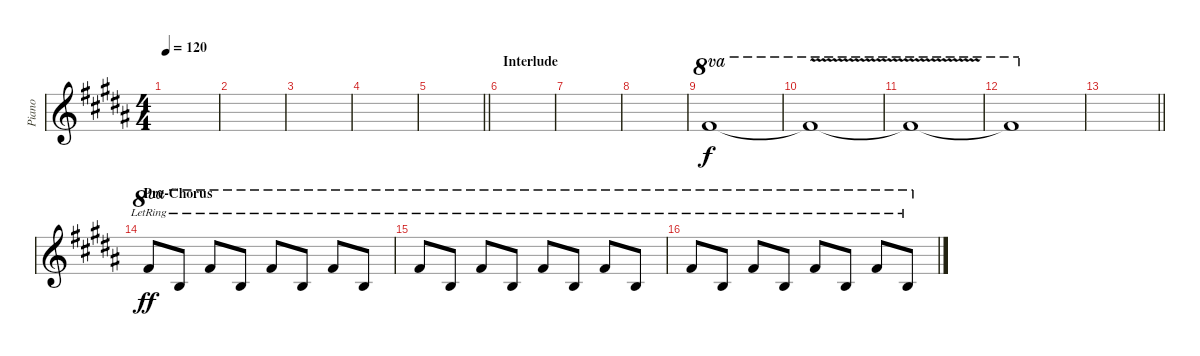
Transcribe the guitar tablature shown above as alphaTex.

\track ("Piano" "Piano") {instrument brightacousticpiano}
\staff {score}
\tuning (E4 B3 G3 D3 A2 E2) {hide}
\ts (4 4)
\tempo 120
\clef g2
\ks b
|
|
|
|
\barLineRight lightlight
|
\section ("" "Interlude")
|
|
|
14.1.1{ot 8va dy f instrument reedorgan} |
14.1{v t}.1{ot 8va} |
14.1{t}.1{ot 8va} |
14.1{t}.1{ot 8va} |
\barLineRight lightlight
|
\section ("" "Pre-Chorus")
14.1{lr}.8{ot 8va dy ff instrument brightacousticpiano} 12.2{lr}.8{ot 8va} 14.1{lr}.8{ot 8va} 12.2{lr}.8{ot 8va} 14.1{lr}.8{ot 8va} 12.2{lr}.8{ot 8va} 14.1{lr}.8{ot 8va} 12.2{lr}.8{ot 8va} |
14.1{lr}.8{ot 8va} 12.2{lr}.8{ot 8va} 14.1{lr}.8{ot 8va} 12.2{lr}.8{ot 8va} 14.1{lr}.8{ot 8va} 12.2{lr}.8{ot 8va} 14.1{lr}.8{ot 8va} 12.2{lr}.8{ot 8va} |
14.1{lr}.8{ot 8va} 12.2{lr}.8{ot 8va} 14.1{lr}.8{ot 8va} 12.2{lr}.8{ot 8va} 14.1{lr}.8{ot 8va} 12.2{lr}.8{ot 8va} 14.1{lr}.8{ot 8va} 12.2{lr}.8{ot 8va}
